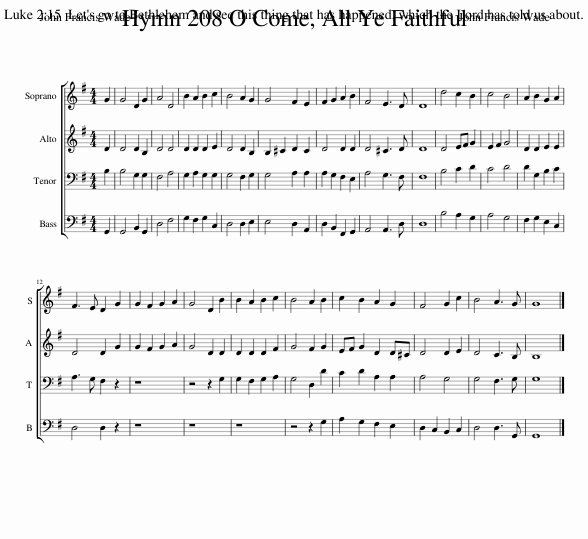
X:1
%%score [ 1 2 3 4 ]
L:1/8
M:4/4
I:linebreak $
K:G
V:1 treble
V:2 treble
V:3 bass
V:4 bass
V:1
 G2 | G4 D2 G2 | A4 D4 | B2 A2 B2 c2 | B4 A2 G2 | %5
 G4 F2 E2 | F2 G2 A2 B2 | F4 E3 D | D8 | d4 c2 B2 | %10
 c4 B4 | A2 B2 G2 A2 |$ F3 E D2 G2 | G2 F2 G2 A2 | G4 D2 B2 | %15
 B2 A2 B2 c2 | B4 A2 B2 | c2 B2 A2 G2 | F4 G2 c2 | B4 A3 G | %20
 G8 |] %21
V:2
 D2 | D4 D2 B,2 | D4 D4 | D2 D2 D2 E2 | D4 D2 B,2 | %5
 B,2 ^C2 D2 C2 | D4 D2 D2 | D4 ^C3 D | D8 | D4 EF G2 | %10
 E2 F2 G4 | D2 D2 E2 E2 |$ D4 D2 G2 | G2 F2 G2 A2 | G4 D2 D2 | %15
 D2 D2 D2 F2 | G4 F2 G2 | EF G2 D2 D^C | D4 D2 E2 | D4 C3 B, | %20
 B,8 |] %21
V:3
 B,2 | B,4 G,2 G,2 | F,4 A,4 | G,2 A,2 G,2 G,2 | G,4 F,2 G,2 | %5
 G,4 A,2 A,2 | A,2 G,2 F,2 E,2 | A,4 G,3 F, | F,8 | B,4 C2 D2 | %10
 C4 D4 | D2 G,2 B,2 C2 |$ A,3 G, F,2 z2 | z8 | z4 z2 G,2 | %15
 G,2 F,2 G,2 A,2 | G,4 D,2 D2 | C2 D2 A,2 A,2 | A,4 G,4 | G,4 F,3 G, | %20
 G,8 |] %21
V:4
 G,,2 | G,,4 B,,2 G,,2 | D,4 F,4 | G,2 F,2 G,2 C,2 | D,4 D,2 E,2 | %5
 E,4 D,2 A,,2 | D,2 B,,2 F,,2 G,,2 | A,,4 A,,3 D, | D,8 | B,4 A,2 G,2 | %10
 A,4 G,4 | F,2 G,2 E,2 C,2 |$ D,4 D,2 z2 | z8 | z8 | %15
 z8 | z4 z2 G,2 | A,2 G,2 F,2 E,2 | D,2 C,2 B,,2 C,2 | D,4 D,3 G,, | %20
 G,,8 |] %21
